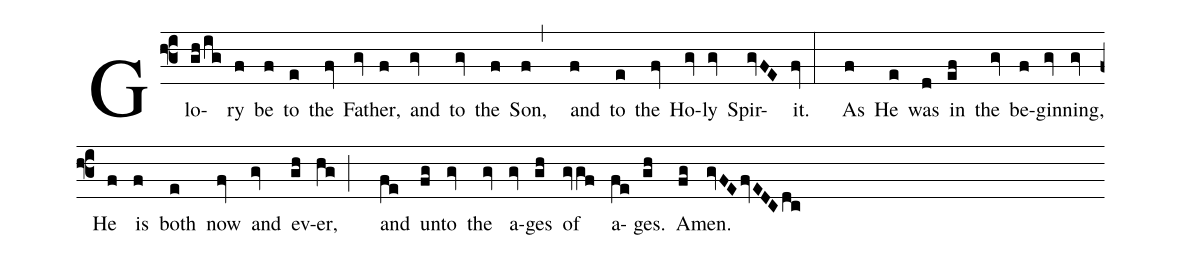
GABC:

%%
(f3) Glo(gh/ig)ry(f) be(f) to(e) the(fv) Fa(gv)ther,(f) and(gv) to(gv) the(f) Son,(f,) and(f) to(e) the(fv) Ho(gv)ly(gv) Spir(gvFE)it.(fv:) As(f) He(e) was(d) in(ef) the(gv) be(f)gin(gv)ning,(gv) He(f) is(f) both(e) now(fv) and(gv) ev(gh)er,(hg;) and(fe) un(fg)to(gv) the(gv) a(gv)ges(gh) of(gvgf) a(fe)ges.(gh) A(fg)men.(gvFEfvEDCdc)
